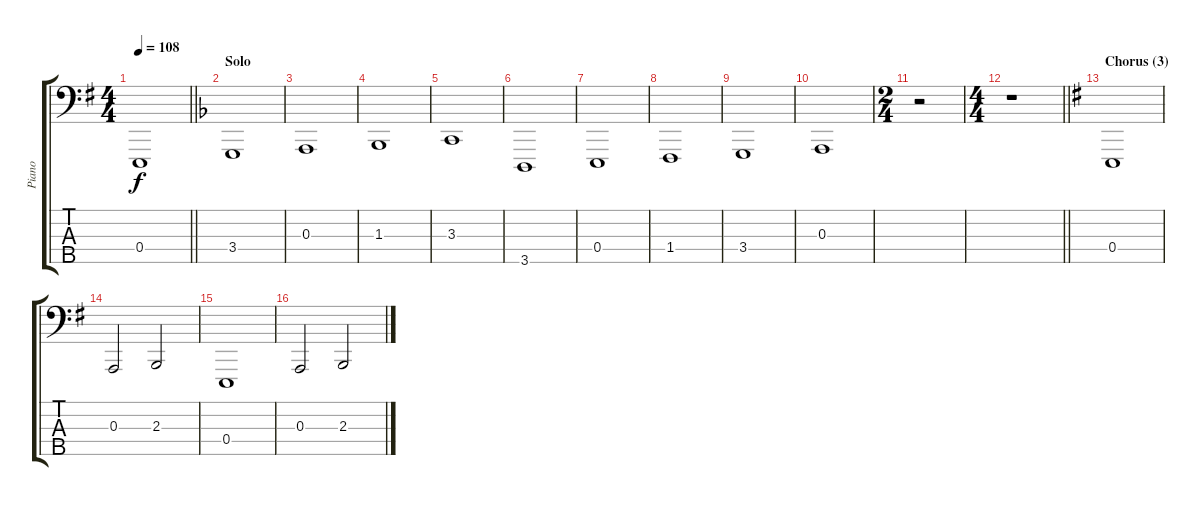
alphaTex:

\track ("Piano" "Piano") {instrument brightacousticpiano}
\staff {score tabs}
\tuning (G2 D2 A1 E1 B0) {hide}
\ts (4 4)
\tempo 108
\clef f4
\barLineRight lightlight
\ks eminor
0.4{t}.1{dy f} |
\section ("" "Solo")
\ks dminor
3.4.1 |
0.3.1 |
1.3.1 |
3.3.1 |
3.5.1 |
0.4.1 |
1.4.1 |
3.4.1 |
0.3.1 |
\ts (2 4)
r.2 |
\ts (4 4)
\barLineRight lightlight
r.1 |
\section ("" "Chorus (3)")
\ks eminor
0.4.1 |
0.3.2 2.3.2 |
0.4.1 |
0.3.2 2.3.2
